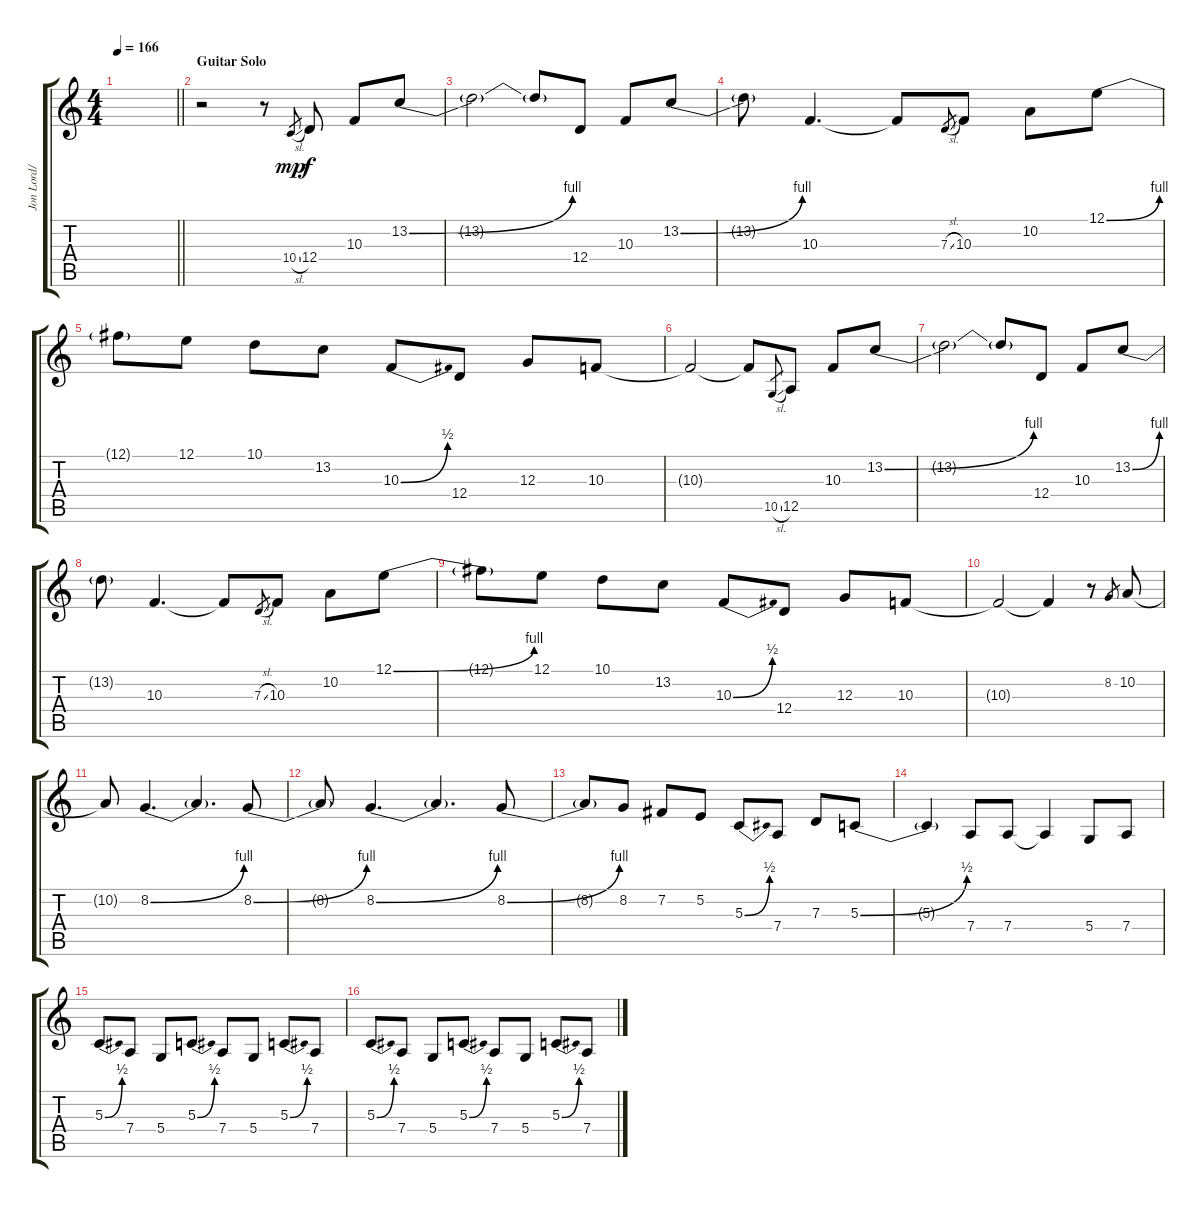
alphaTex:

\track ("Jon Lord/ Ritchie Blackmore" "Jon Lord/ ") {instrument rockorgan}
\staff {score tabs}
\tuning (E4 B3 G3 D3 A2 E2) {hide}
\ts (4 4)
\tempo 166
\clef g2
\barLineRight lightlight
\ks c
|
\section ("" "Guitar Solo")
r.2{instrument overdrivenguitar} r.8 10.4{sl}.8{gr dy mp} 12.4.8{dy f} 10.3.8 13.2{be (bend 0 0 60 4)}.8 |
13.2{t}.2 13.2{t}.8 12.4.8 10.3.8 13.2{be (bend 0 0 60 4)}.8 |
13.2{t}.8 10.3.4{d} 10.3{t}.8 7.3{sl}.8{gr} 10.3.8 10.2.8 12.1{be (bend 0 0 60 4)}.8 |
12.1{t}.8 12.1.8 10.1.8 13.2.8 10.3{be (bend 0 0 60 2)}.8 12.4.8 12.3.8 10.3.8 |
10.3{t}.2 10.3{t}.8 10.5{sl}.8{gr} 12.5.8 10.3.8 13.2{be (bend 0 0 60 4)}.8 |
13.2{t}.2 13.2{t}.8 12.4.8 10.3.8 13.2{be (bend 0 0 60 4)}.8 |
13.2{t}.8 10.3.4{d} 10.3{t}.8 7.3{sl}.8{gr} 10.3.8 10.2.8 12.1{be (bend 0 0 60 4)}.8 |
12.1{t}.8 12.1.8 10.1.8 13.2.8 10.3{be (bend 0 0 60 2)}.8 12.4.8 12.3.8 10.3.8 |
10.3{t}.2 10.3{t}.4 r.8 8.2.8{gr} 10.2.8 |
10.2{t}.8 8.2{be (bend 0 0 60 4)}.4{d} 8.2{t}.4{d} 8.2{be (bend 0 0 60 4)}.8 |
8.2{t}.8 8.2{be (bend 0 0 60 4)}.4{d} 8.2{t}.4{d} 8.2{be (bend 0 0 60 4)}.8 |
8.2{t}.8 8.2.8 7.2.8 5.2.8 5.3{be (bend 0 0 60 2)}.8 7.4.8 7.3.8 5.3{be (bend 0 0 60 2)}.8 |
5.3{t}.4 7.4.8 7.4.8 7.4{t}.4 5.4.8 7.4.8 |
5.3{be (bend 0 0 60 2)}.8 7.4.8 5.4.8 5.3{be (bend 0 0 60 2)}.8 7.4.8 5.4.8 5.3{be (bend 0 0 60 2)}.8 7.4.8 |
5.3{be (bend 0 0 60 2)}.8 7.4.8 5.4.8 5.3{be (bend 0 0 60 2)}.8 7.4.8 5.4.8 5.3{be (bend 0 0 60 2)}.8 7.4.8
